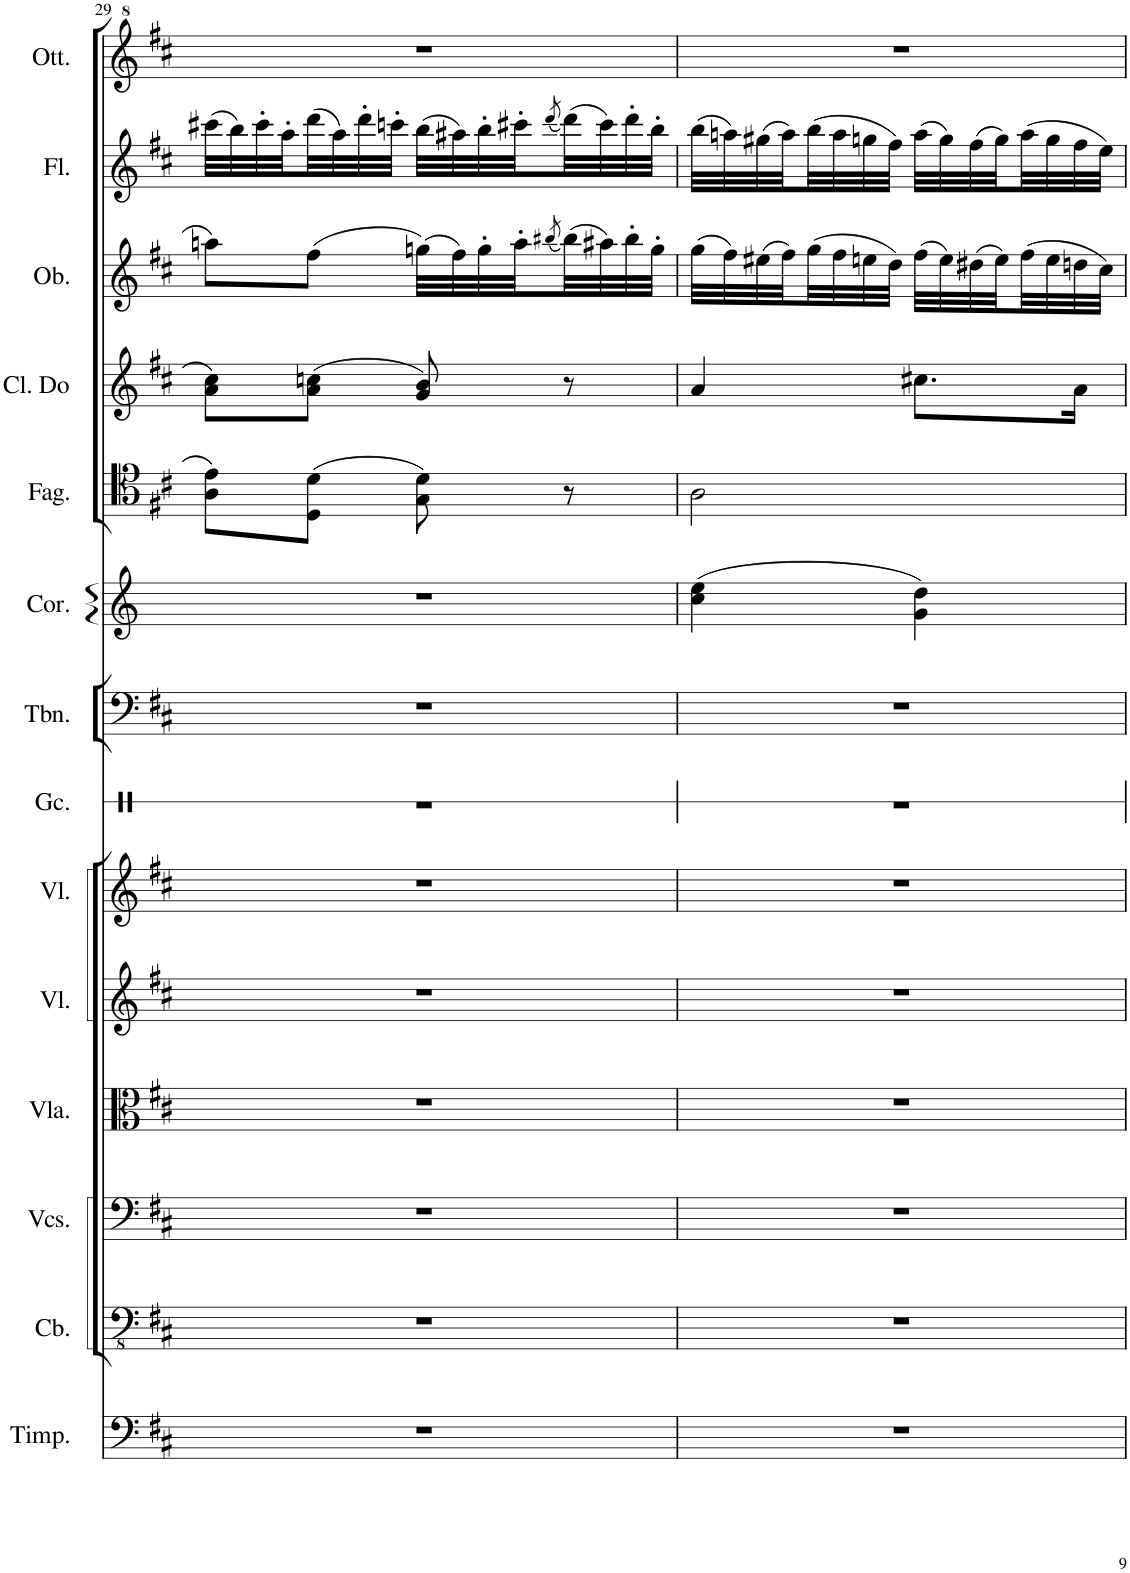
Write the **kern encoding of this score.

**kern	**kern	**kern	**kern	**kern	**kern	**kern	**kern	**kern	**kern	**kern	**kern	**kern	**kern
*part14	*part13	*part12	*part11	*part10	*part9	*part8	*part7	*part6	*part5	*part4	*part3	*part2	*part1
*staff14	*staff13	*staff12	*staff11	*staff10	*staff9	*staff8	*staff7	*staff6	*staff5	*staff4	*staff3	*staff2	*staff1
*I"Timpani	*I"Contrabbassi	*I"Violoncelli	*I"Viole	*I"Violini	*I"Violini	*I"Grancassa	*I"Trombone	*I"Corno in Re	*I"Fagotto	*I"Clarinetto in Do	*I"Oboe	*I"Flauto	*I"Ottavino
*I'Timp.	*I'Cb.	*	*	*I'Vl.	*I'Vl.	*I'Gc.	*I'Tbn.	*I'Cor.	*I'Fag.	*I'Cl. Do	*I'Ob.	*I'Fl.	*I'Ott.
!!LO:PB:g=z
*clefF4	*clefFv4	*clefF4	*clefC3	*clefG2	*clefG2	*clefX	*clefF4	*clefG2	*clefC4	*clefG2	*clefG2	*clefG2	*clefG^2
*	*	*	*	*	*	*	*	*Trd6c10	*	*Trd1c2	*	*	*Trd-7c-12
*k[f#c#]	*k[f#c#]	*k[f#c#]	*k[f#c#]	*k[f#c#]	*k[f#c#]	*k[]	*k[f#c#]	*k[]	*k[f#c#]	*k[f#c#]	*k[f#c#]	*k[f#c#]	*k[f#c#]
*M2/4	*M2/4	*M2/4	*M2/4	*M2/4	*M2/4	*M2/4	*M2/4	*M2/4	*M2/4	*M2/4	*M2/4	*M2/4	*M2/4
=29	=29	=29	=29	=29	=29	=29	=29	=29	=29	=29	=29	=29	=29
2r	2r	2r	2r	2r	2r	2r	2r	2r	8A\ 8e\L	8a\ 8cc#\L	8aan\L	(32ccc#X\LLL	2r
.	.	.	.	.	.	.	.	.	.	.	.	32bb\)	.
.	.	.	.	.	.	.	.	.	.	.	.	32ccc#'\	.
.	.	.	.	.	.	.	.	.	.	.	.	32aa'\	.
.	.	.	.	.	.	.	.	.	(8D\ 8d\J	(8a\ 8ccn\J	(8ff#\J	(32ddd\	.
.	.	.	.	.	.	.	.	.	.	.	.	32aa\)	.
.	.	.	.	.	.	.	.	.	.	.	.	32ddd'\	.
.	.	.	.	.	.	.	.	.	.	.	.	32cccn'\JJJ	.
.	.	.	.	.	.	.	.	.	8G\ 8d\)	8g/ 8b/)	(32ggn\LLL)	(32bb\LLL	.
.	.	.	.	.	.	.	.	.	.	.	32ff#\)	32aa#X\)	.
.	.	.	.	.	.	.	.	.	.	.	32gg'\	32bb'\	.
.	.	.	.	.	.	.	.	.	.	.	32aa'\	32ccc#X'\	.
.	.	.	.	.	.	.	.	.	.	.	(8qbb#X/	(8qddd/	.
.	.	.	.	.	.	.	.	.	8r	8r	(32bb#\)	(32ddd\)	.
.	.	.	.	.	.	.	.	.	.	.	32aa#X\)	32ccc#\)	.
.	.	.	.	.	.	.	.	.	.	.	32bb#'\	32ddd'\	.
.	.	.	.	.	.	.	.	.	.	.	32gg'\JJJ	32bb'\JJJ	.
=30	=30	=30	=30	=30	=30	=30	=30	=30	=30	=30	=30	=30	=30
2r	2r	2r	2r	2r	2r	2r	2r	(4cc\ 4ee\	2A\	4a/	(32gg\LLL	(32bb\LLL	2r
.	.	.	.	.	.	.	.	.	.	.	32ff#\)	32aan\)	.
.	.	.	.	.	.	.	.	.	.	.	(32ee#X\	(32gg#X\	.
.	.	.	.	.	.	.	.	.	.	.	32ff#\)	32aa\)	.
.	.	.	.	.	.	.	.	.	.	.	(32gg\	(32bb\	.
.	.	.	.	.	.	.	.	.	.	.	32ff#\	32aa\	.
.	.	.	.	.	.	.	.	.	.	.	32een\	32ggn\	.
.	.	.	.	.	.	.	.	.	.	.	32dd\JJJ)	32ff#\JJJ)	.
.	.	.	.	.	.	.	.	4g\ 4dd\)	.	8.cc#X\L	(32ff#\LLL	(32aa\LLL	.
.	.	.	.	.	.	.	.	.	.	.	32ee\)	32gg\)	.
.	.	.	.	.	.	.	.	.	.	.	(32dd#X\	(32ff#\	.
.	.	.	.	.	.	.	.	.	.	.	32ee\)	32gg\)	.
.	.	.	.	.	.	.	.	.	.	.	(32ff#\	(32aa\	.
.	.	.	.	.	.	.	.	.	.	.	32ee\	32gg\	.
.	.	.	.	.	.	.	.	.	.	16a\Jk	32ddn\	32ff#\	.
.	.	.	.	.	.	.	.	.	.	.	32cc#\JJJ)	32ee\JJJ)	.
=	=	=	=	=	=	=	=	=	=	=	=	=	=
*-	*-	*-	*-	*-	*-	*-	*-	*-	*-	*-	*-	*-	*-
